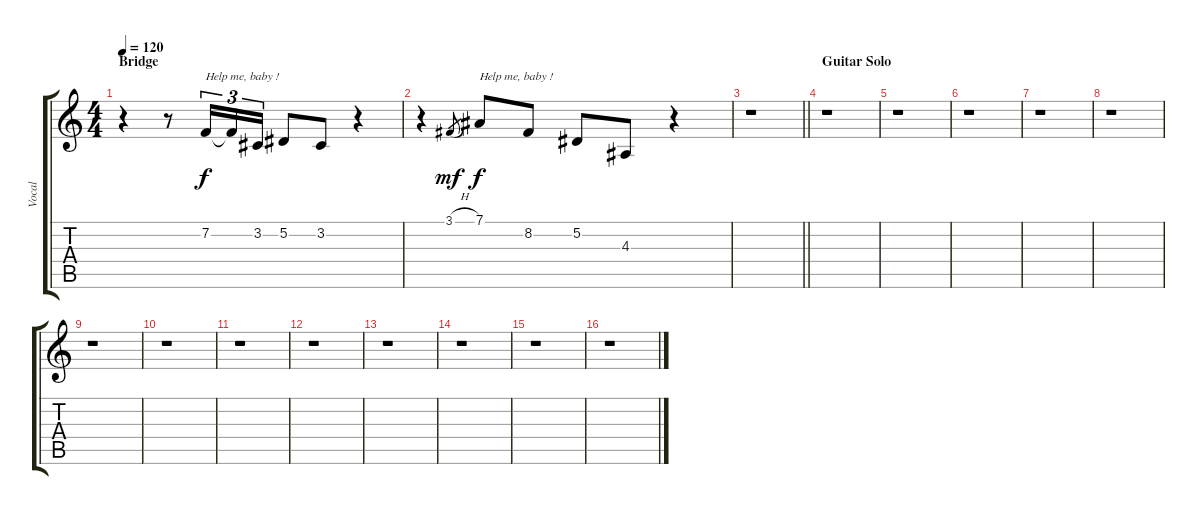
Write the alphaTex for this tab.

\track ("Vocal" "Vocal") {instrument flute}
\staff {score tabs}
\tuning (Eb4 Bb3 Gb3 Db3 Ab2 Eb2) {hide}
\ts (4 4)
\section ("" "Bridge")
\tempo 120
\clef g2
\ks c
r.4{dy f} r.8 7.2.16{tu (3 2) txt "Help me, baby !"} 7.2{t}.16{tu (3 2)} 3.2.16{tu (3 2)} 5.2.8 3.2.8 r.4 |
r.4 3.1{h}.8{gr dy mf} 7.1.8{txt "Help me, baby !" dy f} 8.2.8 5.2.8 4.3.8 r.4 |
\barLineRight lightlight
r.1 |
\section ("" "Guitar Solo")
r.1 |
r.1 |
r.1 |
r.1 |
r.1 |
r.1 |
r.1 |
r.1 |
r.1 |
r.1 |
r.1 |
r.1 |
r.1
